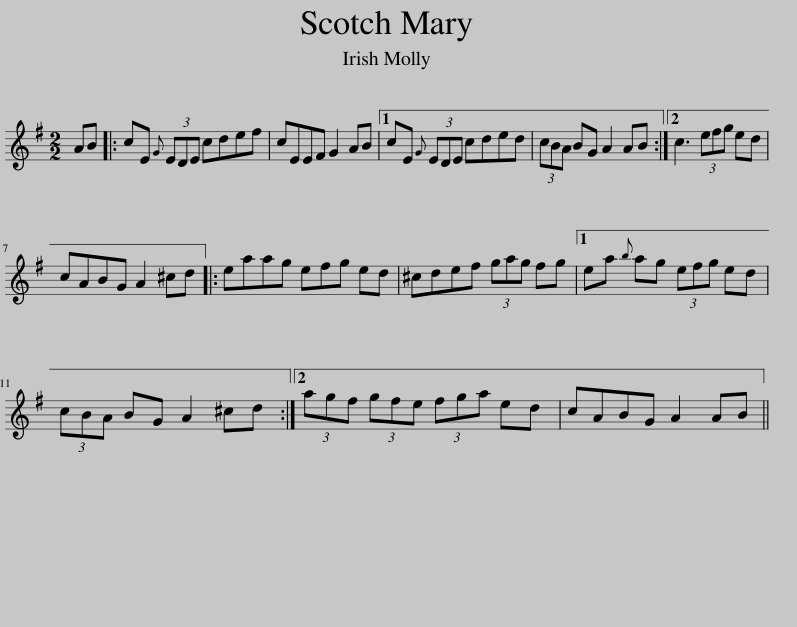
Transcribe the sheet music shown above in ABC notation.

X:1
L:1/8
M:2/2
I:linebreak $
K:G
V:1 treble
V:1
 AB |: cE{G} (3EDE cdef | cEEF G2 AB |1 cE{G} (3EDE cded | (3cBA BG A2 AB :|2 %5
 c3 (3efg ed |$ cABG A2 ^cd |: eaag efg ed | ^cdef (3gag fg |1 ea{b} ag (3efg ed |$ %10
 (3cBA BG A2 ^cd :|2 (3agf (3gfe (3fga ed | cABG A2 AB || %13
